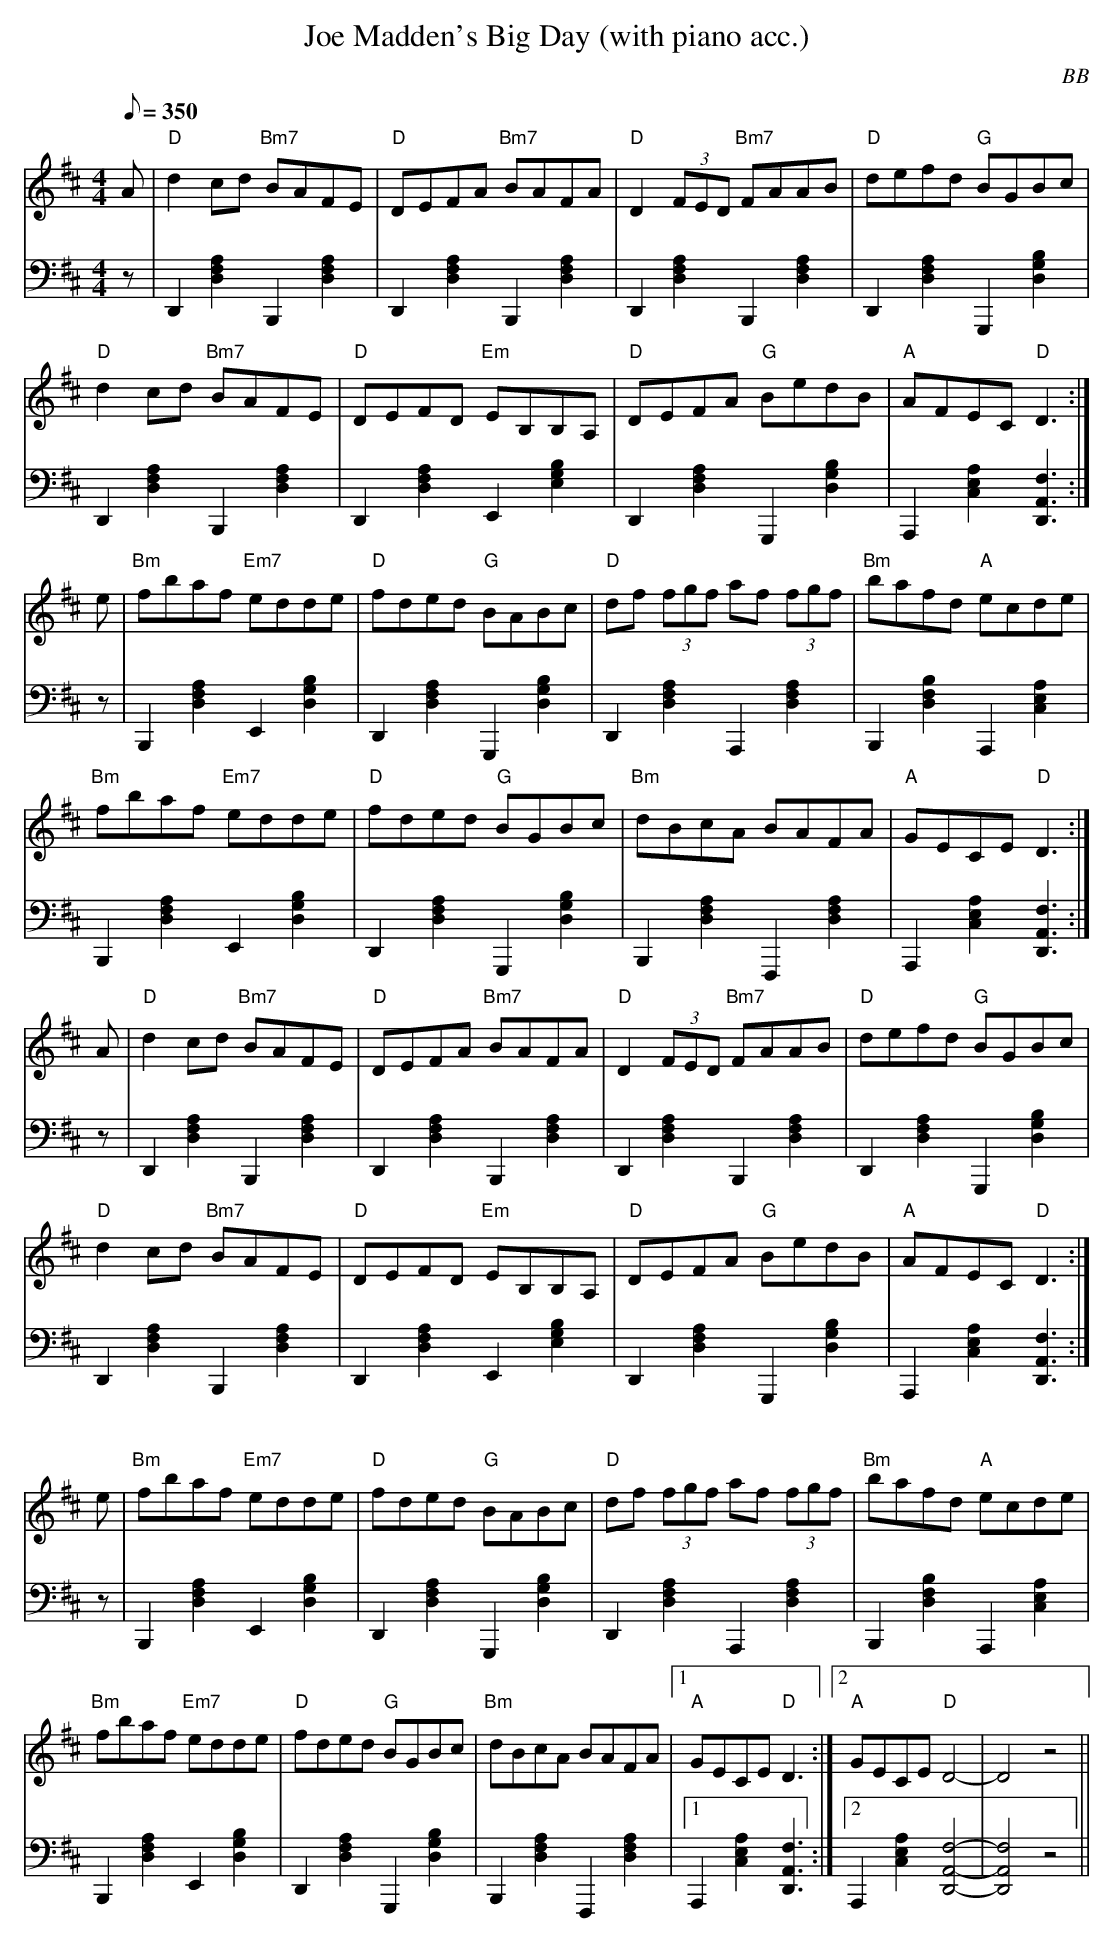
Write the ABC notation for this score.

X:1
T: Joe Madden's Big Day (with piano acc.)
C: BB
Q: 1/8=350
M: 4/4
L: 1/8
V: 1 program 1 21 %acc
V: 2 volume=70 clef=bass m=D program 1 00
K: D
[V:1] A|"D"d2 cd "Bm7"BAFE |"D"DEFA "Bm7"BAFA|"D"D2 (3FED "Bm7"FAAB|"D"defd "G"BGBc|
[V:2] z|D,2[A2D2F2]B,,2[F2A2D2]|D,2[A2D2F2]B,,2[F2A2D2]|D,2[A2D2F2]B,,2[F2A2D2]|\
D,2[A2D2F2]G,,2[G2B2D2]|
[V:1] "D"d2 cd "Bm7"BAFE|"D"DEFD "Em"EB,B,A,|"D"DEFA "G"BedB|"A"AFEC "D"D3 :|
[V:2] D,2[A2D2F2]B,,2[F2A2D2]|D,2[A2D2F2]E,2[E2B2G2]|D,2[A2D2F2]G,,2[G2B2D2]|\
A,,2[A2C2E2][D,3F3A,3]:|
[V:1] e|"Bm"fbaf "Em7"edde|"D"fded "G"BABc|"D"df (3fgf af (3fgf|"Bm"bafd "A"ecde|
[V:2] z|B,,2[F2A2D2]E,2[D2B2G2]|D,2[A2D2F2]G,,2[G2B2D2]|D,2[A2D2F2]A,,2[A2D2F2]|\
B,,2[F2B2D2]A,,2[A2C2E2]|
[V:1] "Bm"fbaf "Em7"edde|"D"fded "G"BGBc|"Bm"dBcA BAFA|"A"GECE "D"D3 :|
[V:2] B,,2[F2A2D2]E,2[D2B2G2]|D,2[A2D2F2]G,,2[G2B2D2]|B,,2[F2A2D2]F,,2[F2D2A2]|\
A,,2[A2C2E2][D,3F3A,3]:|
[V:1] A|"D"d2 cd "Bm7"BAFE |"D"DEFA "Bm7"BAFA|"D"D2 (3FED "Bm7"FAAB|"D"defd "G"BGBc|
[V:2] z|D,2[A2D2F2]B,,2[F2A2D2]|D,2[A2D2F2]B,,2[F2A2D2]|D,2[A2D2F2]B,,2[F2A2D2]|\
D,2[A2D2F2]G,,2[G2B2D2]|
[V:1] "D"d2 cd "Bm7"BAFE|"D"DEFD "Em"EB,B,A,|"D"DEFA "G"BedB|"A"AFEC "D"D3 :|
[V:2] D,2[A2D2F2]B,,2[F2A2D2]|D,2[A2D2F2]E,2[E2B2G2]|D,2[A2D2F2]G,,2[G2B2D2]|\
A,,2[A2C2E2][D,3F3A,3]:|
[V:1] e|"Bm"fbaf "Em7"edde|"D"fded "G"BABc|"D"df (3fgf af (3fgf|"Bm"bafd "A"ecde|
[V:2] z|B,,2[F2A2D2]E,2[D2B2G2]|D,2[A2D2F2]G,,2[G2B2D2]|D,2[A2D2F2]A,,2[A2D2F2]|\
B,,2[F2B2D2]A,,2[A2C2E2]|
[V:1] "Bm"fbaf "Em7"edde|"D"fded "G"BGBc|"Bm"dBcA BAFA|1 "A"GECE "D"D3 :|2\
"A"GECE "D"D4-|D4 z4||
[V:2] B,,2[F2A2D2]E,2[D2B2G2]|D,2[A2D2F2]G,,2[G2B2D2]|B,,2[F2A2D2]F,,2[F2D2A2]|1\
A,,2[A2C2E2][D,3F3A,3]:|2 A,,2[A2C2E2][D,4-F4-A,4-]|[D,4F4A,4] z4||
